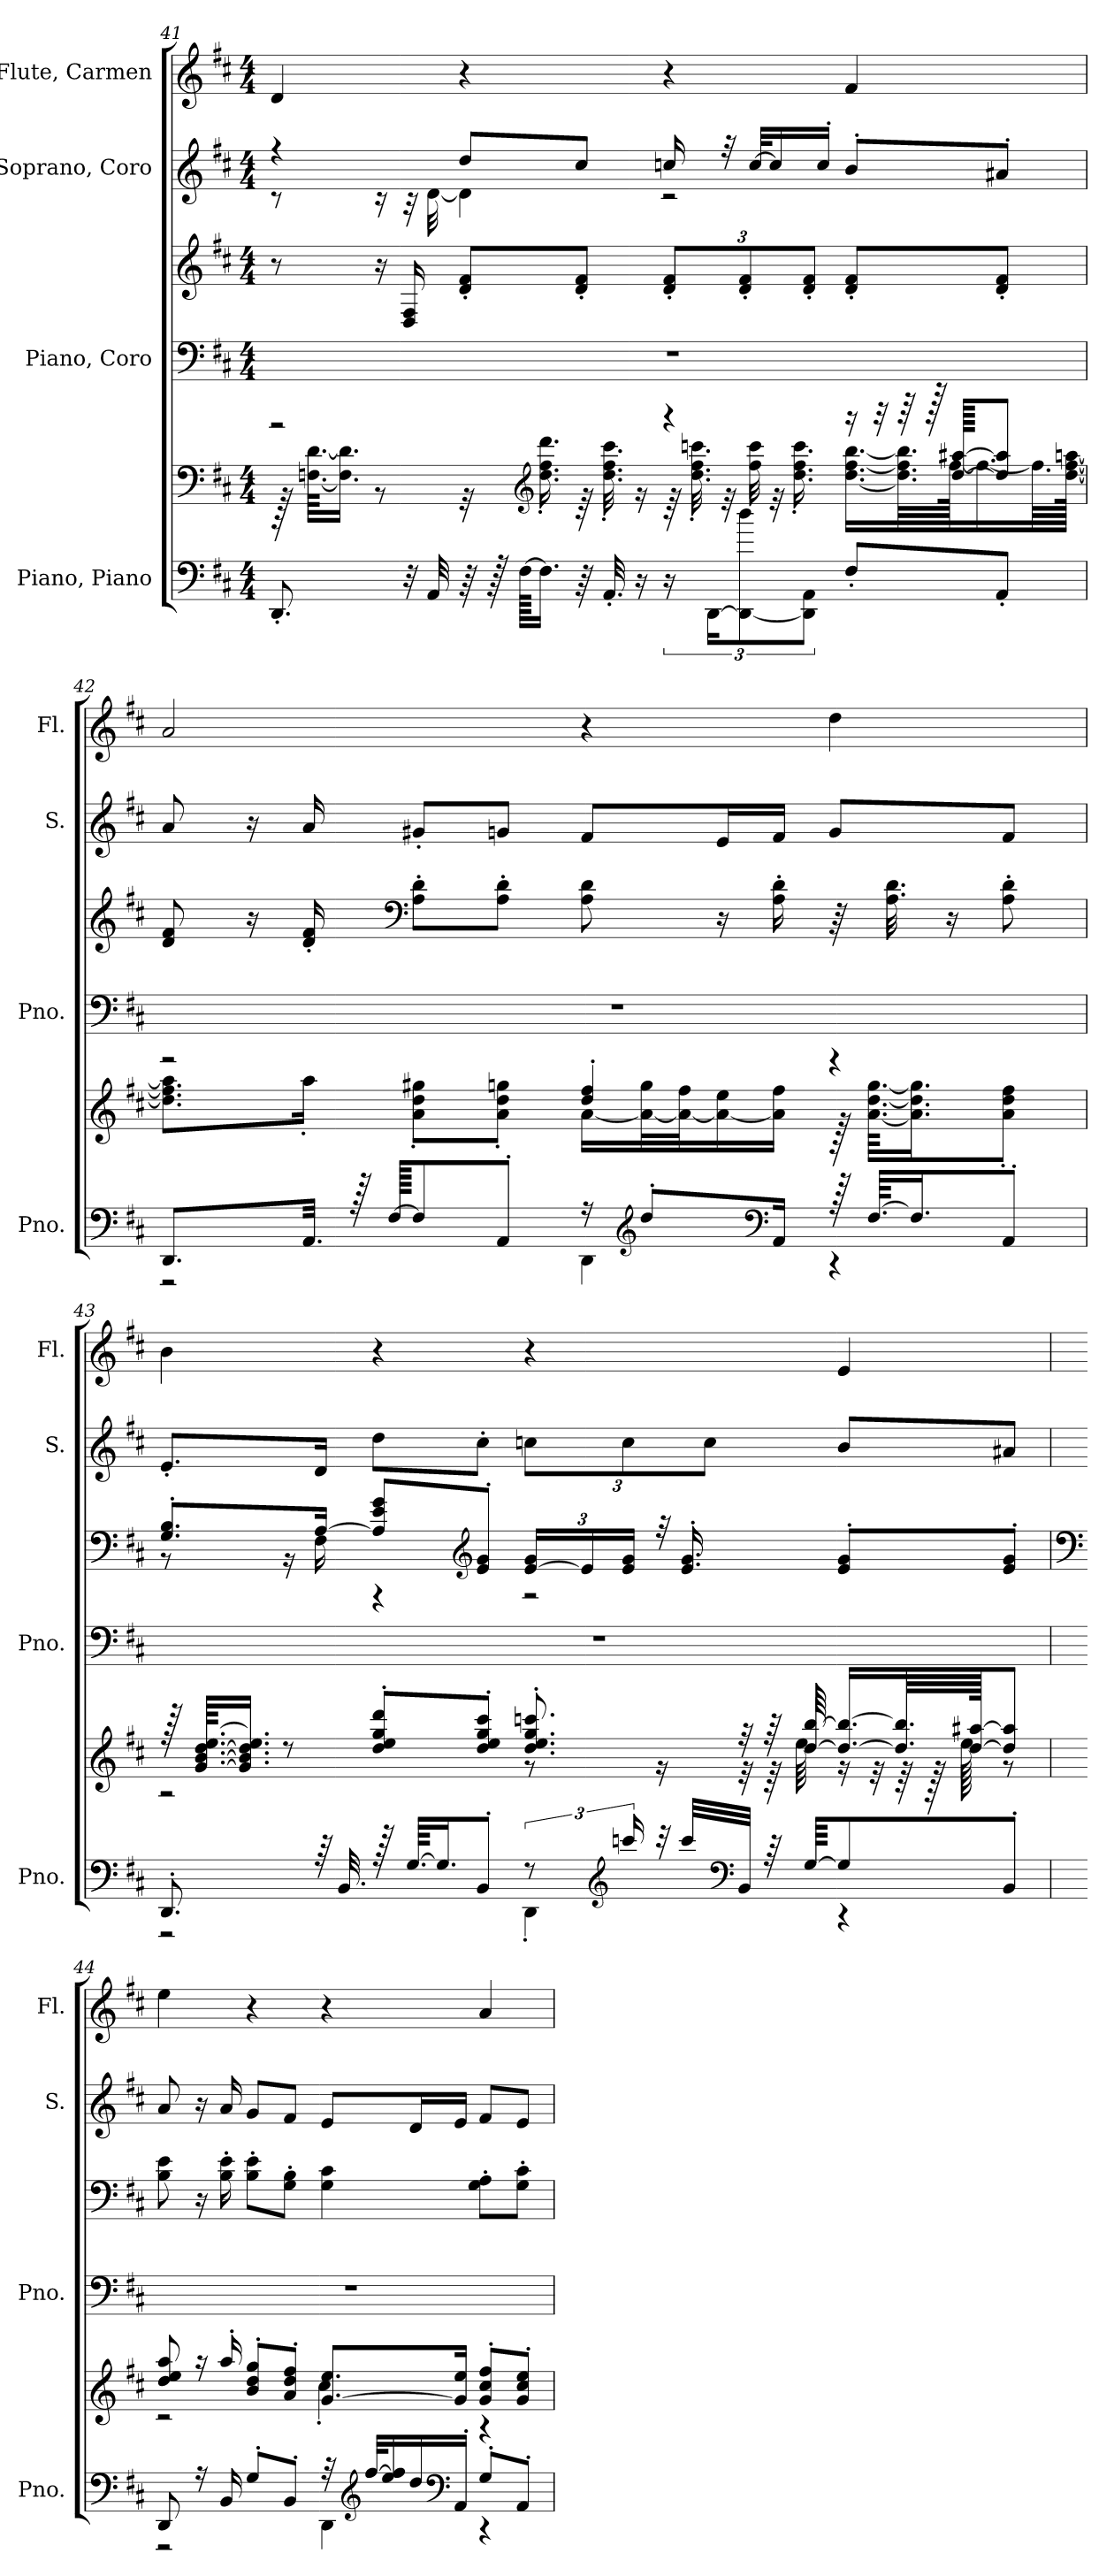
**kern	**kern	**kern	**kern	**kern	**kern
*part4	*part4	*part3	*part3	*part2	*part1
*staff6	*staff5	*staff4	*staff3	*staff2	*staff1
*I"Piano, Piano	*	*I"Piano, Coro	*	*I"Soprano, Coro	*I"Flute, Carmen
*I'Pno.	*	*I'Pno.	*	*I'S.	*I'Fl.
!!LO:PB:g=z
*clefF4	*clefF4	*clefF4	*clefG2	*clefG2	*clefG2
*k[f#c#]	*k[f#c#]	*k[f#c#]	*k[f#c#]	*k[f#c#]	*k[f#c#]
*M4/4	*M4/4	*M4/4	*M4/4	*M4/4	*M4/4
=41	=41	=41	=41	=41	=41
*	*^	*	*	*^	*
8.DD'/	2r	128r	1r	8r	4r	8r	4d/
.	.	[64.Fn\ [64.d\KKLL	.	.	.	.	.
.	.	16.F\] 16.d\]JJ	.	.	.	.	.
.	.	8r	.	16r	.	16r	.
32r	.	.	.	16D/ 16F#/	.	32r	.
32AA/	.	.	.	.	.	[32d\	.
64r	.	32r	.	8d/' 8f#/'L	8dd/L	4d\]	4r
128r	.	.	.	.	.	.	.
[128F#\KKKLL	.	.	.	.	.	.	.
*	*clefG2	*	*	*	*	*	*
16.F#\JJ]	.	16.dd\' 16.ff#\' 16.ddd\'	.	.	.	.	.
64r	.	64r	.	8d/' 8f#/'J	8cc#/J	.	.
32.AA'/	.	32.dd\' 32.ff#\' 32.ccc#\'	.	.	.	.	.
16r	.	16r	.	.	.	.	.
*	*	*	*	*Xbrackettup	*	*	*
24r	4r	64r	.	12d/' 12f#/'L	16ccn/	2r	4r
.	.	32.dd\' 32.ff#\' 32.cccn\'	.	.	.	.	.
[24DD\KL	.	.	.	.	.	.	.
.	.	32r	.	.	32r	.	.
12DD\_ 12dd\	.	.	.	12d/' 12f#/'	.	.	.
.	.	32ff#\ 32ccc\	.	.	[32cc/KLL	.	.
.	.	32r	.	.	16cc/]	.	.
.	.	16.dd\' 16.ff#\' 16.ccc\'	.	.	.	.	.
12DD\] 12AA\J	.	.	.	12d/' 12f#/'J	.	.	.
.	.	.	.	.	16cc'/JJ	.	.
8F#'/L	16r	[16.dd\ [16.ff#\ [16.bb\LL	.	8d/' 8f#/'L	8b'/L	.	4f#/
.	32r	.	.	.	.	.	.
.	64r	64.dd\] 64.ff#\] 64.bb\]LL	.	.	.	.	.
.	128r	.	.	.	.	.	.
.	[128dd/ [128aa#X/KKKKL	[128ff#\JJK	.	.	.	.	.
8AA'/J	8dd/] 8aa#/]J	16.ff#\_	.	8d/' 8f#/'J	8a#X'/J	.	.
.	.	64.ff#\LL]	.	.	.	.	.
.	.	[128dd\ [128ff#\ [128aan\JJJJk	.	.	.	.	.
*	*	*	*	*	*v	*v	*
!!LO:LB:g=z
=42	=42	=42	=42	=42	=42	=42
*^	*	*	*	*	*	*
8.DD/L	2r	2r	8.dd\] 8.ff#\] 8.aa\]L	1r	8d/ 8f#/	8a/	2a/
.	.	.	.	.	16r	16r	.
32.AA/Jkk	.	.	16aa'\Jk	.	16d/' 16f#/'	16a/	.
128r	.	.	.	.	.	.	.
[128F#/KKKKL	.	.	.	.	.	.	.
*	*	*	*	*	*clefF4	*	*
8F#/]	.	.	8a\' 8dd\' 8gg#X\'L	.	8A\' 8d\'L	8g#X'/L	.
8AA'/J	.	.	8a\' 8dd\' 8ggn\'J	.	8A\' 8d\'J	8gn/J	.
16r	4DD\	4dd/' 4ff#/'	[16a\LL	.	8A\ 8d\	8f#/L	4r
*clefG2	*	*	*	*	*	*	*
8dd'/L	.	.	32a\_ 32gg\L	.	.	.	.
.	.	.	32a\_ 32ff#\J	.	.	.	.
.	.	.	16a\_ 16ee\	.	16r	16e/L	.
*clefF4	*	*	*	*	*	*	*
16AA/Jk	.	.	16a\] 16ff#\JJ	.	16A\' 16d\'	16f#/JJ	.
128r	4r	4r	128r	.	64r	8g/L	4dd\
[64.F#/KKLL	.	.	[64.a\ [64.dd\ [64.gg\KKLL	.	.	.	.
.	.	.	.	.	32.A\ 32.d\	.	.
16.F#/J]	.	.	16.a\] 16.dd\] 16.gg\]J	.	.	.	.
.	.	.	.	.	16r	.	.
8AA'/J	.	.	8a\' 8dd\' 8ff#\'J	.	8A\' 8d\'	8f#/J	.
!!LO:PB:g=z
=43	=43	=43	=43	=43	=43	=43	=43
*	*	*	*	*	*^	*	*
8.DD'/	2r	128r	2r	1r	8.G/' 8.B/'L	8r	8.e'/L	4b\
.	.	[64.g/ [64.b/ [64.dd/ [64.ee/KKLL	.	.	.	.	.	.
.	.	16.g/] 16.b/] 16.dd/] 16.ee/]JJ	.	.	.	.	.	.
.	.	8r	.	.	.	16r	.	.
64r	.	.	.	.	[16A/Jk	16F#\	16d/Jk	.
32.BB/	.	.	.	.	.	.	.	.
128r	.	8dd/' 8ee/' 8gg/' 8ddd/'L	.	.	8A/] 8e/ 8g/L	4r	8dd\L	4r
[64.G/KKLL	.	.	.	.	.	.	.	.
16.G/J]	.	.	.	.	.	.	.	.
*	*	*	*	*	*clefG2	*	*	*
8BB'/J	.	8dd/' 8ee/' 8gg/' 8ccc#/'J	.	.	8e/' 8g/'J	.	8cc#'\J	.
*	*	*	*	*	*	*	*Xbrackettup	*
12r	4DD'\	8.dd/' 8.ee/' 8.gg/' 8.cccn/'	8r	.	[24e/ 24g/LL	2r	12ccn\L	4r
.	.	.	.	.	24e/]	.	.	.
*clefG2	*	*	*	*	*	*	*	*
24cccn/	.	.	.	.	24e/ 24g/JJ	.	12cc\	.
32r	.	.	16r	.	32r	.	.	.
32ccc/LLL	.	.	.	.	16.e/' 16.g/'	.	.	.
.	.	.	.	.	.	.	12cc\J	.
*clefF4	*	*	*	*	*	*	*	*
32BB/JJJ	.	32r	32r	.	.	.	.	.
64r	.	64r	64r	.	.	.	.	.
[64G/KKKL	.	[64dd/ [64bb/	64ee\	.	.	.	.	.
8G/]	4r	16.dd/_ 16.bb/_LL	16r	.	8e/' 8g/'L	.	8b/L	4e/
.	.	.	32r	.	.	.	.	.
.	.	64.dd/] 64.bb/]LL	64r	.	.	.	.	.
.	.	.	128r	.	.	.	.	.
.	.	[128dd/ [128aa#X/JJJK	128ee\	.	.	.	.	.
8BB'/J	.	8dd/] 8aa#/]J	8r	.	8e/' 8g/'J	.	8a#X/J	.
*	*	*	*	*	*v	*v	*	*
!!LO:LB:g=z
=44	=44	=44	=44	=44	=44	=44	=44
*	*	*	*	*	*clefF4	*	*
8DD/	2r	8dd/ 8ee/ 8aa/	2r	1r	8B\ 8e\	8a/	4ee\
16r	.	16r	.	.	16r	16r	.
16BB/	.	16aa'/	.	.	16B\' 16e\'	16a/	.
8G'/L	.	8b/' 8dd/' 8gg/'L	.	.	8B\' 8e\'L	8g/L	4r
8BB'/J	.	8a/' 8dd/' 8ff#/'J	.	.	8G\' 8B\'J	8f#/J	.
32r	4DD\	[8.g/ 8.ee/L	4cc#'\	.	4G\ 4c#\	8e/L	4r
*clefG2	*	*	*	*	*	*	*
[32ff#/KLL	.	.	.	.	.	.	.
16ee/ 16ff#/]	.	.	.	.	.	.	.
16dd/	.	.	.	.	.	16d/L	.
*clefF4	*	*	*	*	*	*	*
16AA'/JJ	.	16g/] 16ee/Jk	.	.	.	16e/JJ	.
8G'/L	4r	8g/' 8cc#/' 8ff#/'L	4r	.	8G\' 8A\'L	8f#/L	4a/
8AA'/J	.	8g/' 8cc#/' 8ee/'J	.	.	8G\' 8c#\'J	8e/J	.
*v	*v	*	*	*	*	*	*
*	*v	*v	*	*	*	*
=	=	=	=	=	=
*-	*-	*-	*-	*-	*-
